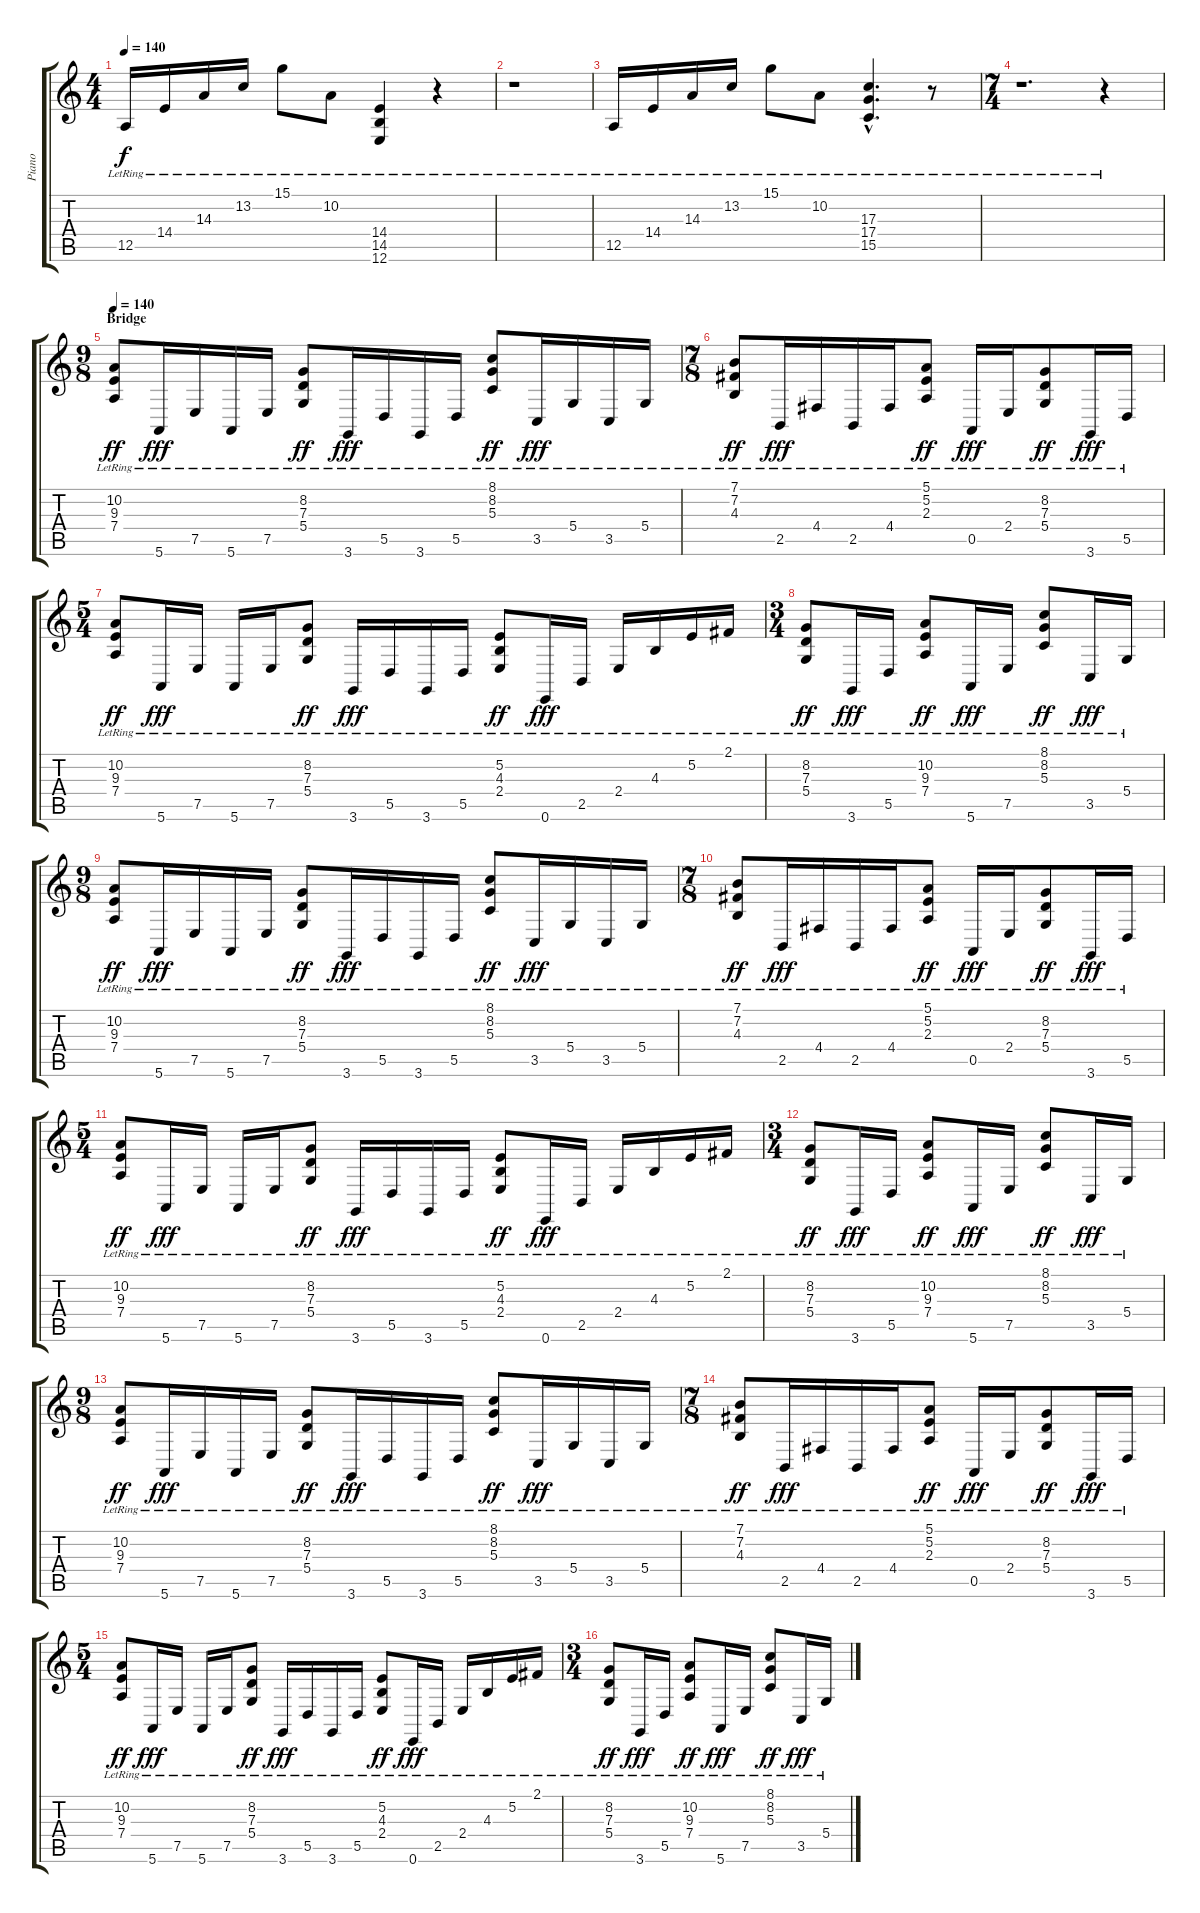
\track ("Piano" "Piano") {instrument acousticgrandpiano}
\staff {score tabs}
\tuning (E4 B3 G3 D3 A2 E2) {hide}
\ts (4 4)
\tempo 140
\clef g2
\ks c
12.5{lr}.16{dy f} 14.4{lr}.16 14.3{lr}.16 13.2{lr}.16 15.1{lr}.8 10.2{lr}.8 (14.4{lr} 14.5{lr} 12.6{lr}).4 r.4 |
r.1 |
12.5{lr}.16 14.4{lr}.16 14.3{lr}.16 13.2{lr}.16 15.1{lr}.8 10.2{lr}.8 (17.3{hac lr} 17.4{hac lr} 15.5{hac lr}).4{d} r.8 |
\ts (7 4)
r.1{d} r.4 |
\ts (9 8)
\section ("" "Bridge")
\tempo 140
(10.2{lr} 9.3{lr} 7.4{lr}).8{dy ff} 5.6{lr}.16{dy fff} 7.5{lr}.16 5.6{lr}.16 7.5{lr}.16 (8.2{lr} 7.3{lr} 5.4{lr}).8{dy ff} 3.6{lr}.16{dy fff} 5.5{lr}.16 3.6{lr}.16 5.5{lr}.16 (8.1{lr} 8.2{lr} 5.3{lr}).8{dy ff} 3.5{lr}.16{dy fff} 5.4{lr}.16 3.5{lr}.16 5.4{lr}.16 |
\ts (7 8)
(7.1{lr} 7.2{lr} 4.3{lr}).8{dy ff} 2.5{lr}.16{dy fff} 4.4{lr}.16 2.5{lr}.16 4.4{lr}.16 (5.1{lr} 5.2{lr} 2.3{lr}).8{dy ff} 0.5{lr}.16{dy fff} 2.4{lr}.16 (8.2{lr} 7.3{lr} 5.4{lr}).8{dy ff} 3.6{lr}.16{dy fff} 5.5{lr}.16 |
\ts (5 4)
(10.2{lr} 9.3{lr} 7.4{lr}).8{dy ff} 5.6{lr}.16{dy fff} 7.5{lr}.16 5.6{lr}.16 7.5{lr}.16 (8.2{lr} 7.3{lr} 5.4{lr}).8{dy ff} 3.6{lr}.16{dy fff} 5.5{lr}.16 3.6{lr}.16 5.5{lr}.16 (5.2{lr} 4.3{lr} 2.4{lr}).8{dy ff} 0.6{lr}.16{dy fff} 2.5{lr}.16 2.4{lr}.16 4.3{lr}.16 5.2{lr}.16 2.1{lr}.16 |
\ts (3 4)
(8.2{lr} 7.3{lr} 5.4{lr}).8{dy ff} 3.6{lr}.16{dy fff} 5.5{lr}.16 (10.2{lr} 9.3{lr} 7.4{lr}).8{dy ff} 5.6{lr}.16{dy fff} 7.5{lr}.16 (8.1{lr} 8.2{lr} 5.3{lr}).8{dy ff} 3.5{lr}.16{dy fff} 5.4{lr}.16 |
\ts (9 8)
(10.2{lr} 9.3{lr} 7.4{lr}).8{dy ff} 5.6{lr}.16{dy fff} 7.5{lr}.16 5.6{lr}.16 7.5{lr}.16 (8.2{lr} 7.3{lr} 5.4{lr}).8{dy ff} 3.6{lr}.16{dy fff} 5.5{lr}.16 3.6{lr}.16 5.5{lr}.16 (8.1{lr} 8.2{lr} 5.3{lr}).8{dy ff} 3.5{lr}.16{dy fff} 5.4{lr}.16 3.5{lr}.16 5.4{lr}.16 |
\ts (7 8)
(7.1{lr} 7.2{lr} 4.3{lr}).8{dy ff} 2.5{lr}.16{dy fff} 4.4{lr}.16 2.5{lr}.16 4.4{lr}.16 (5.1{lr} 5.2{lr} 2.3{lr}).8{dy ff} 0.5{lr}.16{dy fff} 2.4{lr}.16 (8.2{lr} 7.3{lr} 5.4{lr}).8{dy ff} 3.6{lr}.16{dy fff} 5.5{lr}.16 |
\ts (5 4)
(10.2{lr} 9.3{lr} 7.4{lr}).8{dy ff} 5.6{lr}.16{dy fff} 7.5{lr}.16 5.6{lr}.16 7.5{lr}.16 (8.2{lr} 7.3{lr} 5.4{lr}).8{dy ff} 3.6{lr}.16{dy fff} 5.5{lr}.16 3.6{lr}.16 5.5{lr}.16 (5.2{lr} 4.3{lr} 2.4{lr}).8{dy ff} 0.6{lr}.16{dy fff} 2.5{lr}.16 2.4{lr}.16 4.3{lr}.16 5.2{lr}.16 2.1{lr}.16 |
\ts (3 4)
(8.2{lr} 7.3{lr} 5.4{lr}).8{dy ff} 3.6{lr}.16{dy fff} 5.5{lr}.16 (10.2{lr} 9.3{lr} 7.4{lr}).8{dy ff} 5.6{lr}.16{dy fff} 7.5{lr}.16 (8.1{lr} 8.2{lr} 5.3{lr}).8{dy ff} 3.5{lr}.16{dy fff} 5.4{lr}.16 |
\ts (9 8)
(10.2{lr} 9.3{lr} 7.4{lr}).8{dy ff} 5.6{lr}.16{dy fff} 7.5{lr}.16 5.6{lr}.16 7.5{lr}.16 (8.2{lr} 7.3{lr} 5.4{lr}).8{dy ff} 3.6{lr}.16{dy fff} 5.5{lr}.16 3.6{lr}.16 5.5{lr}.16 (8.1{lr} 8.2{lr} 5.3{lr}).8{dy ff} 3.5{lr}.16{dy fff} 5.4{lr}.16 3.5{lr}.16 5.4{lr}.16 |
\ts (7 8)
(7.1{lr} 7.2{lr} 4.3{lr}).8{dy ff} 2.5{lr}.16{dy fff} 4.4{lr}.16 2.5{lr}.16 4.4{lr}.16 (5.1{lr} 5.2{lr} 2.3{lr}).8{dy ff} 0.5{lr}.16{dy fff} 2.4{lr}.16 (8.2{lr} 7.3{lr} 5.4{lr}).8{dy ff} 3.6{lr}.16{dy fff} 5.5{lr}.16 |
\ts (5 4)
(10.2{lr} 9.3{lr} 7.4{lr}).8{dy ff} 5.6{lr}.16{dy fff} 7.5{lr}.16 5.6{lr}.16 7.5{lr}.16 (8.2{lr} 7.3{lr} 5.4{lr}).8{dy ff} 3.6{lr}.16{dy fff} 5.5{lr}.16 3.6{lr}.16 5.5{lr}.16 (5.2{lr} 4.3{lr} 2.4{lr}).8{dy ff} 0.6{lr}.16{dy fff} 2.5{lr}.16 2.4{lr}.16 4.3{lr}.16 5.2{lr}.16 2.1{lr}.16 |
\ts (3 4)
(8.2{lr} 7.3{lr} 5.4{lr}).8{dy ff} 3.6{lr}.16{dy fff} 5.5{lr}.16 (10.2{lr} 9.3{lr} 7.4{lr}).8{dy ff} 5.6{lr}.16{dy fff} 7.5{lr}.16 (8.1{lr} 8.2{lr} 5.3{lr}).8{dy ff} 3.5{lr}.16{dy fff} 5.4{lr}.16
